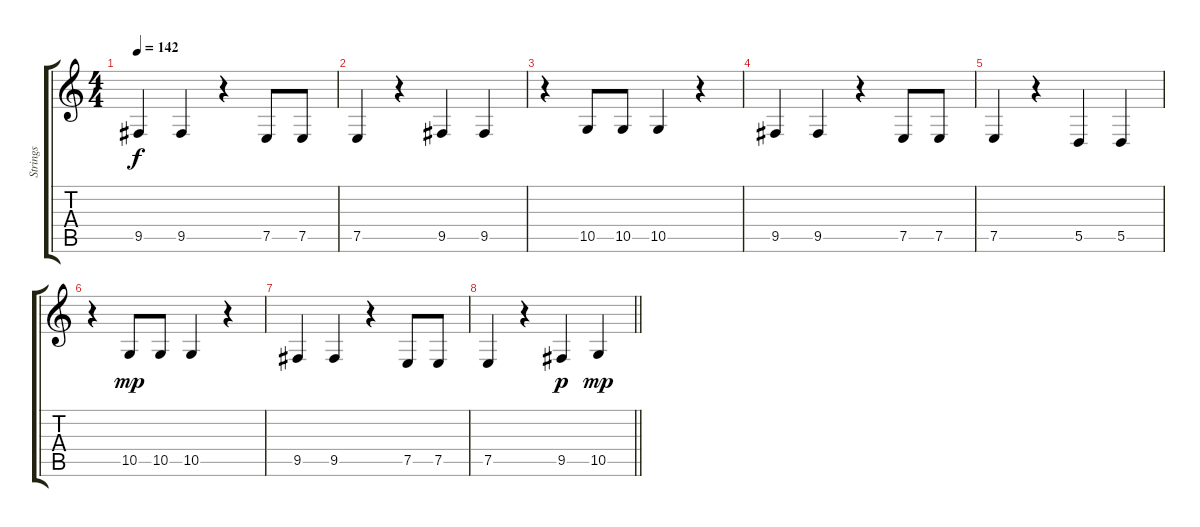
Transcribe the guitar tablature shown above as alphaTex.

\track ("Strings" "Strings") {instrument pizzicatostrings}
\staff {score tabs}
\tuning (E4 B3 G3 D3 A2 E2) {hide}
\ts (4 4)
\tempo 142
\clef g2
\ks c
9.5.4{dy f} 9.5.4 r.4 7.5.8 7.5.8 |
7.5.4 r.4 9.5.4 9.5.4 |
r.4 10.5.8 10.5.8 10.5.4 r.4 |
9.5.4 9.5.4 r.4 7.5.8 7.5.8 |
7.5.4 r.4 5.5.4 5.5.4 |
r.4 10.5.8{dy mp} 10.5.8 10.5.4 r.4 |
9.5.4 9.5.4 r.4 7.5.8 7.5.8 |
\barLineRight lightlight
7.5.4 r.4 9.5.4{dy p} 10.5.4{dy mp}
